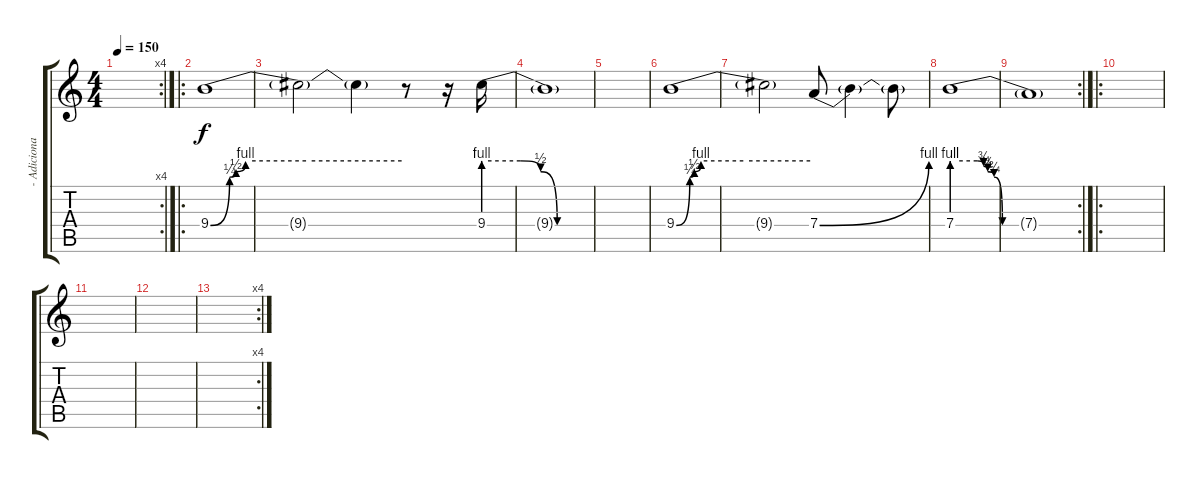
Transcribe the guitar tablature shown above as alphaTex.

\track ("- Adicional" "- Adiciona") {instrument overdrivenguitar}
\staff {score tabs}
\tuning (E4 B3 G3 D3 A2 E2) {hide}
\rc 4
\ts (4 4)
\tempo 150
\clef g2
\ks c
|
\ro
9.4{be (custom 0 0 6 1 8 2 11 4 30 4 60 4)}.1{volume 15} |
9.4{t}.2{volume 4} 9.4{t}.4 r.8 r.16 9.4{be (custom 0 4 20 4 31 2 40 0 43 0 48 0 51 0 60 0)}.16{volume 15} |
9.4{t}.1{volume 3} |
|
9.4{be (custom 0 0 6 1 8 2 11 4 30 4 60 4)}.1{volume 16} |
9.4{t}.2{volume 4} 7.4{be (bend 0 0 60 4)}.8{volume 15} 7.4{t}.4 7.4{t}.8 |
7.4{be (custom 0 4 12 4 15 3 17 2 20 1 24 0 40 0 60 0)}.1{volume 5} |
\rc 2
7.4{t}.1 |
\ro
|
|
|
\rc 4
